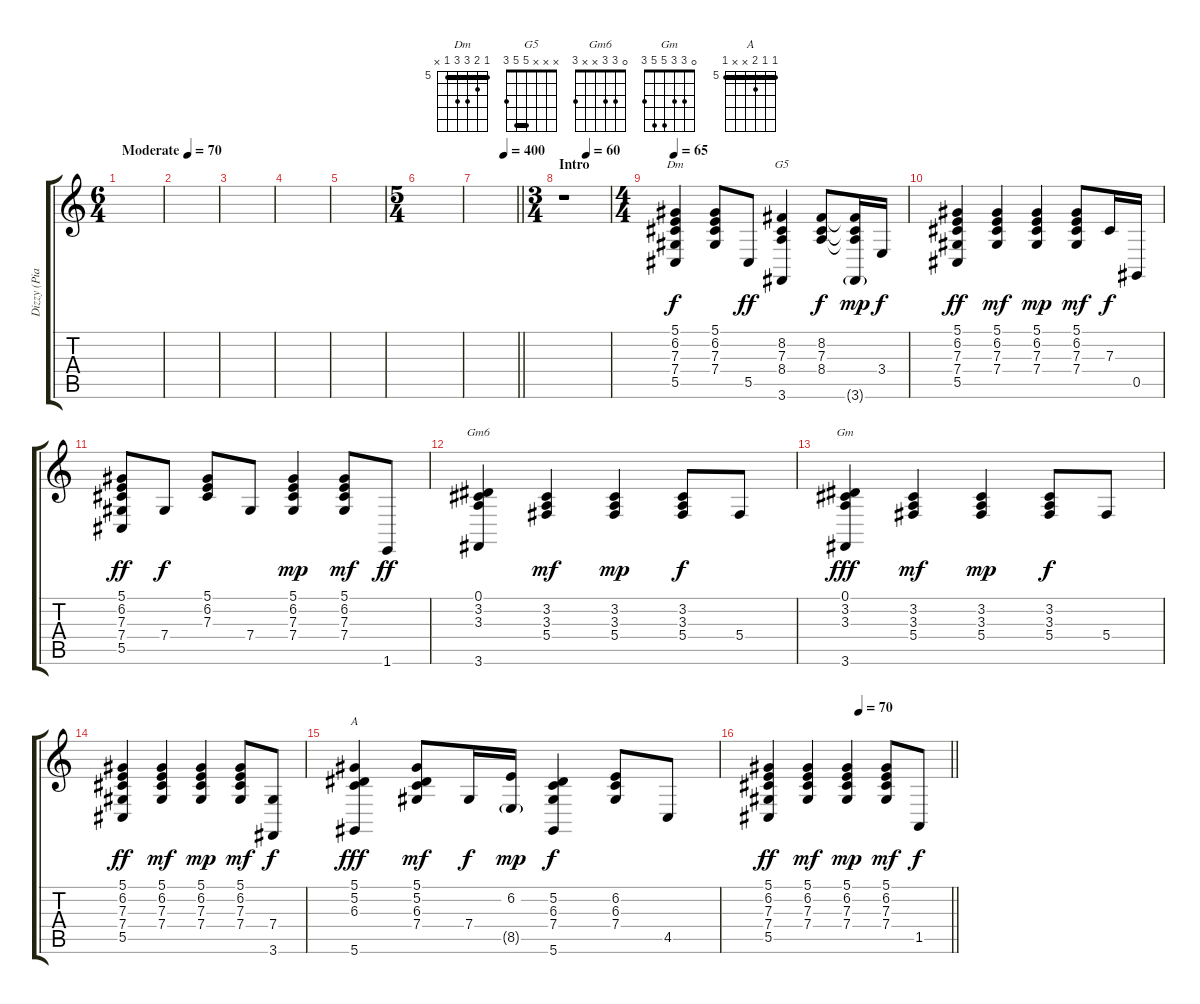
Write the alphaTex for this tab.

\track ("Dizzy (Piano)" "Dizzy (Pia") {instrument acousticgrandpiano}
\staff {score tabs}
\tuning (Eb4 Bb3 Gb3 Db3 Ab2 Eb2) {hide}
\chord ("Dm" 5 6 7 7 5 x) {firstfret 5 barre 5}
\chord ("G5" x x x 5 5 3) {barre 5}
\chord ("Gm6" 0 3 3 x x 3)
\chord ("Gm" 0 3 3 5 5 3)
\chord ("A" 5 5 6 x x 5) {firstfret 5 barre 5}
\ts (6 4)
\tempo (70 "Moderate")
\tempo 92
\tempo (70 "Moderate")
\clef g2
\ks c
|
|
|
|
|
\ts (5 4)
|
\tempo (400 0.7)
\barLineRight lightlight
|
\ts (3 4)
\section ("" "Intro")
\tempo (60 0.5)
r.1 |
\ts (4 4)
\tempo 65
(5.1 6.2 7.3 7.4 5.5).4{ch "Dm"} (5.1 6.2 7.3 7.4).8{dy f} 5.5.8{dy ff} (8.2 7.3 8.4 3.6).4{ch "G5"} (8.2 7.3 8.4).8{dy f} (8.2{t} 7.3{t} 8.4{t} 3.6{g}).16{dy mp} 3.4.16{dy f} |
(5.1 6.2 7.3 7.4 5.5).4{dy ff} (5.1 6.2 7.3 7.4).4{dy mf} (5.1 6.2 7.3 7.4).4{dy mp} (5.1 6.2 7.3 7.4).8{dy mf} 7.3.16{dy f} 0.5.16 |
(5.1 6.2 7.3 7.4 5.5).8{dy ff} 7.4.8{dy f} (5.1 6.2 7.3).8 7.4.8 (5.1 6.2 7.3 7.4).4{dy mp} (5.1 6.2 7.3 7.4).8{dy mf} 1.6.8{dy ff} |
(0.1 3.2 3.3 3.6).4{ch "Gm6"} (3.2 3.3 5.4).4{dy mf} (3.2 3.3 5.4).4{dy mp} (3.2 3.3 5.4).8{dy f} 5.4.8 |
(0.1 3.2 3.3 3.6).4{ch "Gm" dy fff} (3.2 3.3 5.4).4{dy mf} (3.2 3.3 5.4).4{dy mp} (3.2 3.3 5.4).8{dy f} 5.4.8 |
(5.1 6.2 7.3 7.4 5.5).4{dy ff} (5.1 6.2 7.3 7.4).4{dy mf} (5.1 6.2 7.3 7.4).4{dy mp} (5.1 6.2 7.3 7.4).8{dy mf} (7.4 3.6).8{dy f} |
(5.1 5.2 6.3 5.6).4{ch "A" dy fff} (5.1 5.2 6.3 7.4).8{dy mf} 7.4.16{dy f} (6.2 8.5{g}).16{dy mp} (5.2 6.3 7.4 5.6).4{dy f} (6.2 6.3 7.4).8 4.5.8 |
\tempo (70 0.5)
\barLineRight lightlight
(5.1 6.2 7.3 7.4 5.5).4{dy ff} (5.1 6.2 7.3 7.4).4{dy mf} (5.1 6.2 7.3 7.4).4{dy mp} (5.1 6.2 7.3 7.4).8{dy mf} 1.5.8{dy f}
